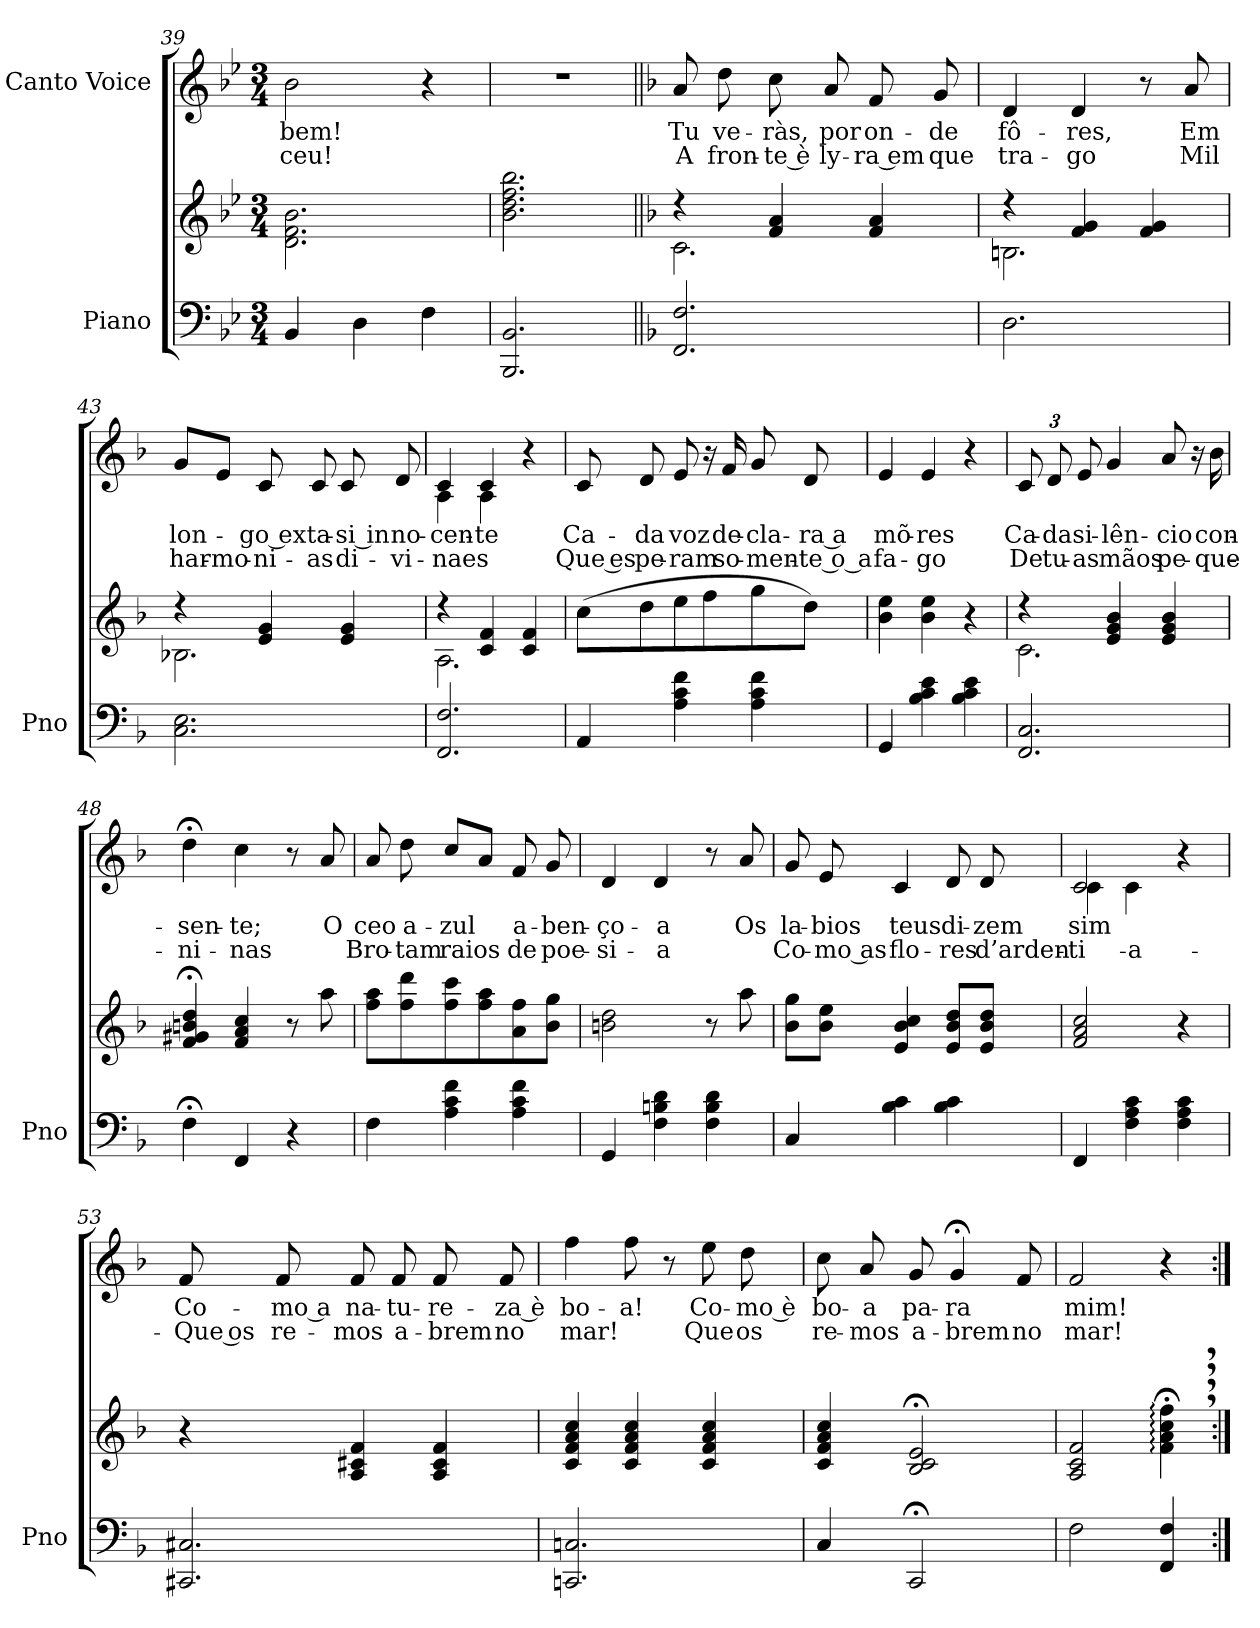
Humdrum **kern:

**kern	**kern	**kern	**text	**text
*part2	*part2	*part1	*part1	*part1
*staff3	*staff2	*staff1	*staff1	*staff1
*I"Piano	*	*I"Canto Voice	*	*
*I'Pno	*	*	*	*
*clefF4	*clefG2	*clefG2	*	*
*k[b-e-]	*k[b-e-]	*k[b-e-]	*	*
*M3/4	*M3/4	*M3/4	*	*
=39	=39	=39	=39	=39
!	!	!	!LO:LY:b	!LO:LY:b
4BB-/	2.d\ 2.f\ 2.b-\	2b-\	-bem!	ceu!
4D\	.	.	.	.
4F\	.	4r	.	.
=40	=40	=40	=40	=40
2.BBB-/ 2.BB-/	2.b-\ 2.dd\ 2.ff\ 2.bb-\	2.r	.	.
!!LO:PB:g=z
=41||	=41||	=41||	=41||	=41||
*k[b-]	*k[b-]	*k[b-]	*	*
*	*^	*	*	*
!	!	!	!	!LO:LY:b	!LO:LY:b
2.FF/ 2.F/	4r	2.c\	8a/	Tu	A
!	!	!	!	!LO:LY:b	!LO:LY:b
.	.	.	8dd\	ve-	fron-
!	!	!	!	!LO:LY:b	!LO:LY:b
.	4f/ 4a/	.	8cc\	-ràs,	te è
!	!	!	!	!LO:LY:b	!LO:LY:b
.	.	.	8a/	por	ly-
!	!	!	!	!LO:LY:b	!LO:LY:b
.	4f/ 4a/	.	8f/	on-	ra em
!	!	!	!	!LO:LY:b	!LO:LY:b
.	.	.	8g/	-de	que
=42	=42	=42	=42	=42	=42
!	!	!	!	!LO:LY:b	!LO:LY:b
2.D\	4r	2.Bn\	4d/	fô-	tra-
!	!	!	!	!LO:LY:b	!LO:LY:b
.	4f/ 4g/	.	4d/	-res,	-go
.	4f/ 4g/	.	8r	.	.
!	!	!	!	!LO:LY:b	!LO:LY:b
.	.	.	8a/	Em	Mil
=43	=43	=43	=43	=43	=43
!	!	!	!	!LO:LY:b	!LO:LY:b
2.C\ 2.E\	4r	2.B-X\	8g/L	lon-	har-
!	!	!	!	!	!LO:LY:b
.	.	.	8e/J	.	-mo-
!	!	!	!	!LO:LY:b	!LO:LY:b
.	4e/ 4g/	.	8c/	go ex	-ni-
!	!	!	!	!LO:LY:b	!LO:LY:b
.	.	.	8c/	-ta-	-as
!	!	!	!	!LO:LY:b	!LO:LY:b
.	4e/ 4g/	.	8c/	si in	di-
!	!	!	!	!LO:LY:b	!LO:LY:b
.	.	.	8d/	-no-	-vi-
=44	=44	=44	=44	=44	=44
!	!	!	!	!LO:LY:b	!LO:LY:b
*	*	*	*^	*	*
2.FF/ 2.F/	4r	2.A\	4c/	4A\	-cen-	-naes
!	!	!	!	!	!LO:LY:b	!
.	4c/ 4f/	.	4c/	4A\	-te	.
.	4c/ 4f/	.	4r	4ryy	.	.
*	*v	*v	*	*	*	*
!!LO:LB:g=z
=45	=45	=45	=45	=45	=45
!	!	!	!	!LO:LY:b	!LO:LY:b
*	*	*v	*v	*	*
4AA/	(8cc\L	8c/	Ca-	Que es
!	!	!	!LO:LY:b	!LO:LY:b
.	8dd\	8d/	-da	-pe-
!	!	!	!LO:LY:b	!LO:LY:b
4A\ 4c\ 4f\	8ee\	8e/	voz	-ram
.	8ff\	16r	.	.
!	!	!	!LO:LY:b	!LO:LY:b
.	.	16f/	de-	so-
!	!	!	!LO:LY:b	!LO:LY:b
4A\ 4c\ 4f\	8gg\	8g/	-cla-	-men-
!	!	!	!LO:LY:b	!LO:LY:b
.	8dd\J)	8d/	ra a	te o a
=46	=46	=46	=46	=46
!	!	!	!LO:LY:b	!LO:LY:b
4GG/	4b-\ 4ee\	4e/	-mõ-	-fa-
!	!	!	!LO:LY:b	!LO:LY:b
4B-\ 4c\ 4e\	4b-\ 4ee\	4e/	-res	-go
4B-\ 4c\ 4e\	4r	4r	.	.
=47	=47	=47	=47	=47
*	*^	*	*	*
*	*	*	*Xbrackettup	*	*
!	!	!	!	!LO:LY:b	!LO:LY:b
2.FF/ 2.C/	4r	2.c\	12c/	Ca-	De
!	!	!	!	!LO:LY:b	!LO:LY:b
.	.	.	12d/	-da	tu-
!	!	!	!	!LO:LY:b	!LO:LY:b
.	.	.	12e/	si-	-as
!	!	!	!	!LO:LY:b	!LO:LY:b
.	4e/ 4g/ 4b-/	.	4g/	-lên-	mãos
!	!	!	!	!LO:LY:b	!LO:LY:b
.	4e/ 4g/ 4b-/	.	8a/	-cio	pe-
.	.	.	16r	.	.
!	!	!	!	!LO:LY:b	!LO:LY:b
.	.	.	16b-\	con-	-que-
*	*v	*v	*	*	*
=48	=48	=48	=48	=48
!	!	!	!LO:LY:b	!LO:LY:b
4F;<\	4f/;< 4g#X/;< 4bn/;< 4dd/;<	4dd;<\	-sen-	-ni-
!	!	!	!LO:LY:b	!LO:LY:b
4FF/	4f/ 4a/ 4cc/	4cc\	-te;	-nas
4r	8r	8r	.	.
!	!	!	!LO:LY:b	!
.	8aa\	8a/	O	.
!!LO:LB:g=z
=49	=49	=49	=49	=49
!	!	!	!LO:LY:b	!LO:LY:b
4F\	8ff\ 8aa\L	8a/	ceo	Bro-
!	!	!	!LO:LY:b	!LO:LY:b
.	8ff\ 8ddd\	8dd\	a-	-tam
!	!	!	!LO:LY:b	!LO:LY:b
4A\ 4c\ 4f\	8ff\ 8ccc\	8cc/L	-zul	raios
.	8ff\ 8aa\	8a/J	.	.
!	!	!	!LO:LY:b	!LO:LY:b
4A\ 4c\ 4f\	8a\ 8ff\	8f/	a-	de
!	!	!	!LO:LY:b	!LO:LY:b
.	8b-\ 8gg\J	8g/	-ben-	poe-
=50	=50	=50	=50	=50
!	!	!	!LO:LY:b	!LO:LY:b
4GG/	2bn\ 2dd\	4d/	-ço-	-si-
!	!	!	!LO:LY:b	!LO:LY:b
4F\ 4Bn\ 4d\	.	4d/	-a	-a
4F\ 4B\ 4d\	8r	8r	.	.
!	!	!	!LO:LY:b	!
.	8aa\	8a/	Os	.
=51	=51	=51	=51	=51
!	!	!	!LO:LY:b	!LO:LY:b
4C/	8b-\ 8gg\L	8g/	la-	Co-
!	!	!	!LO:LY:b	!LO:LY:b
.	8b-\ 8ee\J	8e/	-bios	mo as
!	!	!	!LO:LY:b	!LO:LY:b
4B-\ 4c\	4e/ 4b-/ 4cc/	4c/	teus	flo-
!	!	!	!LO:LY:b	!LO:LY:b
4B-\ 4c\	8e/ 8b-/ 8dd/L	8d/	di-	-res
!	!	!	!LO:LY:b	!LO:LY:b
.	8e/ 8b-/ 8dd/J	8d/	-zem	d’arden-
=52	=52	=52	=52	=52
!	!	!	!LO:LY:b	!LO:LY:b
*	*	*^	*	*
4FF/	2f/ 2a/ 2cc/	2c/	4c\	sim	-ti-
!	!	!	!	!	!LO:LY:b
4F\ 4A\ 4c\	.	.	4c\	.	a
4F\ 4A\ 4c\	4r	4r	4ryy	.	.
!!LO:LB:g=z
=53	=53	=53	=53	=53	=53
!	!	!	!	!LO:LY:b	!LO:LY:b
*	*	*v	*v	*	*
2.CC#X/ 2.C#X/	4r	8f/	Co-	Que os
!	!	!	!LO:LY:b	!LO:LY:b
.	.	8f/	mo a	re-
!	!	!	!LO:LY:b	!LO:LY:b
.	4A/ 4c#X/ 4f/	8f/	na-	-mos
!	!	!	!LO:LY:b	!LO:LY:b
.	.	8f/	-tu-	a-
!	!	!	!LO:LY:b	!LO:LY:b
.	4A/ 4c#/ 4f/	8f/	-re-	-brem
!	!	!	!LO:LY:b	!LO:LY:b
.	.	8f/	za è	no
=54	=54	=54	=54	=54
!	!	!	!LO:LY:b	!LO:LY:b
2.CCn/ 2.Cn/	4c/ 4f/ 4a/ 4cc/	4ff\	bo-	mar!
!	!	!	!LO:LY:b	!
.	4c/ 4f/ 4a/ 4cc/	8ff\	-a!	.
.	.	8r	.	.
!	!	!	!LO:LY:b	!LO:LY:b
.	4c/ 4f/ 4a/ 4cc/	8ee\	Co-	Que
!	!	!	!LO:LY:b	!LO:LY:b
.	.	8dd\	mo è	os
=55	=55	=55	=55	=55
!	!	!	!LO:LY:b	!LO:LY:b
4C/	4c/ 4f/ 4a/ 4cc/	8cc\	bo-	re-
!	!	!	!LO:LY:b	!LO:LY:b
.	.	8a/	-a	-mos
!	!	!	!LO:LY:b	!LO:LY:b
2CC;</	2B-/;< 2c/;< 2e/;<	8g/	pa-	a-
!	!	!	!LO:LY:b	!LO:LY:b
.	.	4g;</	-ra	-brem
!	!	!	!	!LO:LY:b
.	.	8f/	.	no
=56	=56	=56	=56	=56
!	!	!	!LO:LY:b	!LO:LY:b
2F\	2A/ 2c/ 2f/	2f/	mim!	mar!
4FF/ 4F/	4f\:;<, 4a\:;<, 4cc\:;<, 4ff\:;<,	4r	.	.
=:|!	=:|!	=:|!	=:|!	=:|!
*-	*-	*-	*-	*-
